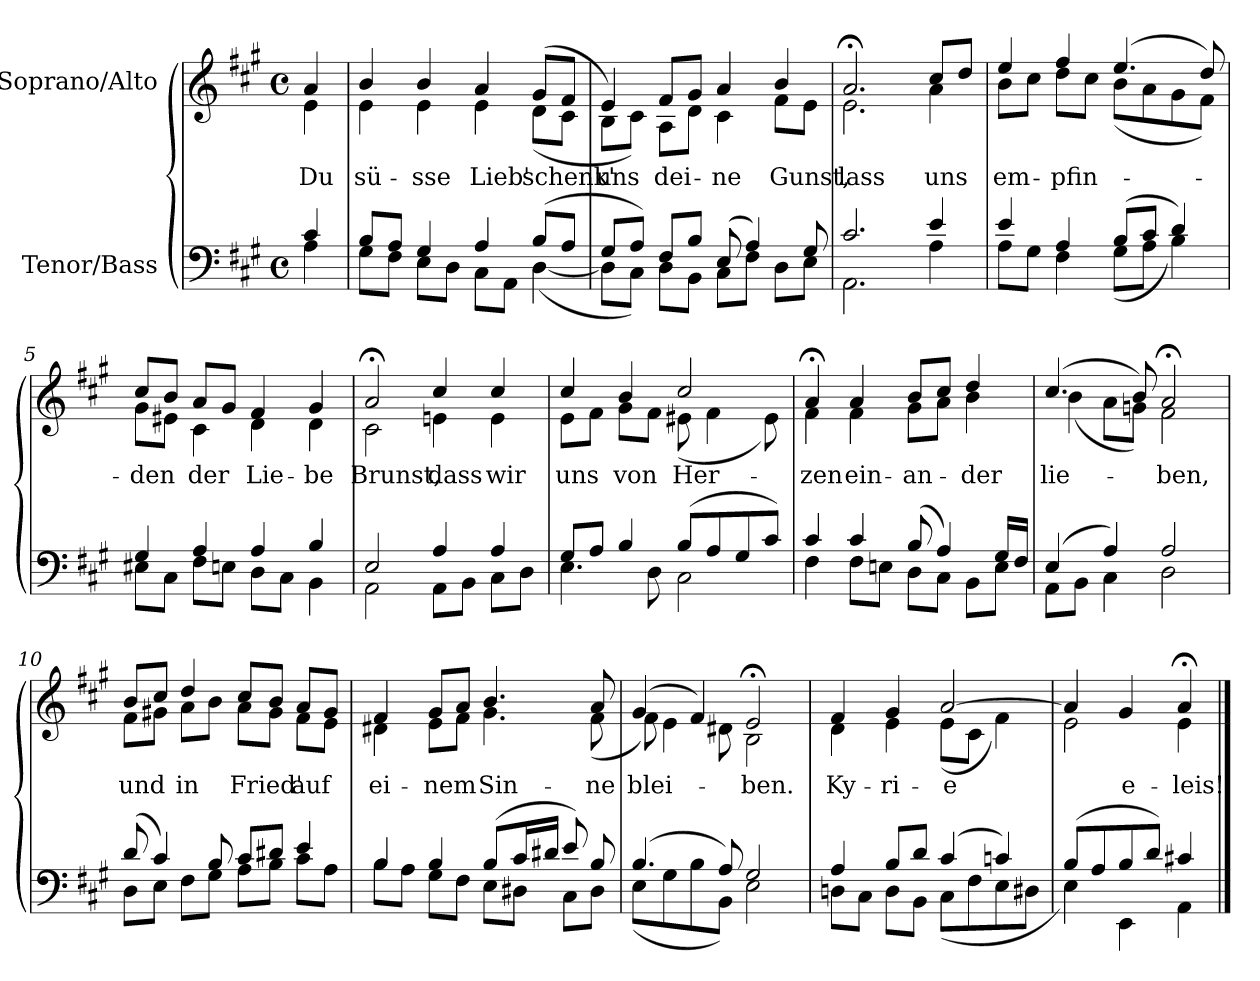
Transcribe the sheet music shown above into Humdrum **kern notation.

**kern	**kern	**text
*part2	*part1	*part1
*staff2	*staff1	*staff1
*I"Tenor/Bass	*I"Soprano/Alto	*
*clefF4	*clefG2	*
*k[f#c#g#]	*k[f#c#g#]	*
*M4/4	*M4/4	*
*met(c)	*met(c)	*
=	=	=
*^	*	*
!	!	!	!LO:LY:b
*	*	*^	*
4c#/	4A\	4a/	4e\	Du
=1	=1	=1	=1	=1
!	!	!	!	!LO:LY:b
8B/L	8G#\L	4b/	4e\	sü-
8A/J	8F#\J	.	.	.
!	!	!	!	!LO:LY:b
4G#/	8E\L	4b/	4e\	-sse
.	8D\J	.	.	.
!	!	!	!	!LO:LY:b
4A/	8C#\L	4a/	4e\	Lieb'
.	8AA\J	.	.	.
!	!	!	!	!LO:LY:b
(8B/L	([4D\	(8g#/L	(8d\L	schenk'
8A/J	.	8f#/J	8c#\J	.
=2	=2	=2	=2	=2
!	!	!	!	!LO:LY:b
8G#/L	8D\L]	4e/)	8B\L	uns
8A/J)	8C#\J)	.	8c#\J)	.
!	!	!	!	!LO:LY:b
8F#/L	8D\L	8f#/L	8A\L	dei-
8B/J	8BB\J	8g#/J	8d\J	.
!	!	!	!	!LO:LY:b
(8E/	8C#\L	4a/	4c#\	-ne
4A/)	8F#\J	.	.	.
!	!	!	!	!LO:LY:b
.	8D\L	4b/	8f#\L	Gunst,
8G#/	8E\J	.	8e\J	.
=3	=3	=3	=3	=3
!	!	!	!	!LO:LY:b
2.c#/	2.AA\	2.a;</	2.e\	lass
!	!	!	!	!LO:LY:b
4e/	4A\	8cc#/L	4a\	uns
.	.	8dd/J	.	.
=4	=4	=4	=4	=4
!	!	!	!	!LO:LY:b
4e/	8A\L	4ee/	8b\L	em-
.	8G#\J	.	8cc#\J	.
!	!	!	!	!LO:LY:b
4A/	4F#\	4ff#/	8dd\L	-pfin-
.	.	.	8cc#\J	.
(8B/L	(8G#\L	(4.ee/	(8b\L	.
8c#/J	8A\J	.	8a\	.
4d/)	4B\)	.	8g#\	.
.	.	8dd/)	8f#\J)	.
!!LO:LB:g=z	!!
=5	=5	=5	=5	=5
!	!	!	!	!LO:LY:b
4G#/	8E#X\L	8cc#/L	8g#\L	-den
.	8C#\J	8b/J	8e#X\J	.
!	!	!	!	!LO:LY:b
4A/	8F#\L	8a/L	4c#\	der
.	8En\J	8g#/J	.	.
!	!	!	!	!LO:LY:b
4A/	8D\L	4f#/	4d\	Lie-
.	8C#\J	.	.	.
!	!	!	!	!LO:LY:b
4B/	4BB\	4g#/	4d\	-be
=6	=6	=6	=6	=6
!	!	!	!	!LO:LY:b
2E/	2AA\	2a;</	2c#\	Brunst,
!	!	!	!	!LO:LY:b
4A/	8AA\L	4cc#/	4en\	dass
.	8BB\J	.	.	.
!	!	!	!	!LO:LY:b
4A/	8C#\L	4cc#/	4e\	wir
.	8D\J	.	.	.
=7	=7	=7	=7	=7
!	!	!	!	!LO:LY:b
8G#/L	4.E\	4cc#/	8e\L	uns
8A/J	.	.	8f#\J	.
!	!	!	!	!LO:LY:b
4B/	.	4b/	8g#\L	von
.	8D\	.	8f#\J	.
!	!	!	!	!LO:LY:b
(8B/L	2C#\	2cc#/	(8e#X\	Her-
8A/	.	.	4f#\	.
8G#/	.	.	.	.
8c#/J)	.	.	8e#\)	.
=8	=8	=8	=8	=8
!	!	!	!	!LO:LY:b
4c#/	4F#\	4a;</	4f#\	-zen
!	!	!	!	!LO:LY:b
4c#/	8F#\L	4a/	4f#\	ein-
.	8En\J	.	.	.
!	!	!	!	!LO:LY:b
(8B/	8D\L	8b/L	8g#\L	-an-
4A/)	8C#\J	8cc#/J	8a\J	.
!	!	!	!	!LO:LY:b
.	8BB\L	4dd/	4b\	-der
16G#/LL	8E\J	.	.	.
16F#/JJ	.	.	.	.
=9	=9	=9	=9	=9
!	!	!	!	!LO:LY:b
(4E/	8AA\L	(4.cc#/	(4b\	lie-
.	8BB\J	.	.	.
4A/)	4C#\	.	8a\L	.
.	.	8b/)	8gn\J)	.
!	!	!	!	!LO:LY:b
2A/	2D\	2a;</	2f#\	-ben,
!!LO:LB:g=z	!!
=10	=10	=10	=10	=10
!	!	!	!	!LO:LY:b
(8d/	8D\L	8b/L	8f#\L	und
4c#/)	8E\J	8cc#/J	8g#X\J	.
!	!	!	!	!LO:LY:b
.	8F#\L	4dd/	8a\L	in
8B/	8G#\J	.	8b\J	.
!	!	!	!	!LO:LY:b
8c#/L	8A\L	8cc#/L	8a\L	Fried'
8d#X/J	8B\J	8b/J	8g#\J	.
!	!	!	!	!LO:LY:b
4e/	8c#\L	8a/L	8f#\L	auf
.	8A\J	8g#/J	8e\J	.
=11	=11	=11	=11	=11
!	!	!	!	!LO:LY:b
4B/	8B\L	4f#/	4d#X\	ei-
.	8A\J	.	.	.
!	!	!	!	!LO:LY:b
4B/	8G#\L	8g#/L	8e\L	-nem
.	8F#\J	8a/J	8f#\J	.
!	!	!	!	!LO:LY:b
(8B/L	8E\L	4.b/	4.g#\	Sin-
16c#/L	8D#X\J	.	.	.
16d#X/JJ	.	.	.	.
8e/)	8C#\L	.	.	.
!	!	!	!	!LO:LY:b
8B/	8D#\J	8a/	(8f#\	-ne
=12	=12	=12	=12	=12
!	!	!	!	!LO:LY:b
(4.B/	(8E\L	(4g#/	8f#\)	blei-
.	8G#\	.	4e\	.
.	8B\	4f#/)	.	.
8A/)	8BB\J)	.	8d#X\	.
!	!	!	!	!LO:LY:b
2G#/	2E\	2e;</	2B\	-ben.
=13	=13	=13	=13	=13
!	!	!	!	!LO:LY:b
4A/	8Dn\L	4f#/	4d\	Ky-
.	8C#\J	.	.	.
!	!	!	!	!LO:LY:b
8B/L	8D\L	4g#/	4e\	-ri-
8d/J	8BB\J	.	.	.
!	!	!	!	!LO:LY:b
(4c#/	(8C#\L	[2a/	(8e\L	-e
.	8F#\	.	8c#\J	.
4cn/)	8E\	.	4f#\)	.
.	8D#X\J	.	.	.
=14	=14	=14	=14	=14
(8B/L	4E\)	4a/]	2e\	.
8A/	.	.	.	.
!	!	!	!	!LO:LY:b
8B/	4EE\	4g#/	.	e-
8d/J)	.	.	.	.
!	!	!	!	!LO:LY:b
4c#X/	4AA\	4a;</	4e\	-leis!
*v	*v	*	*	*
*	*v	*v	*
==	==	==
*-	*-	*-
